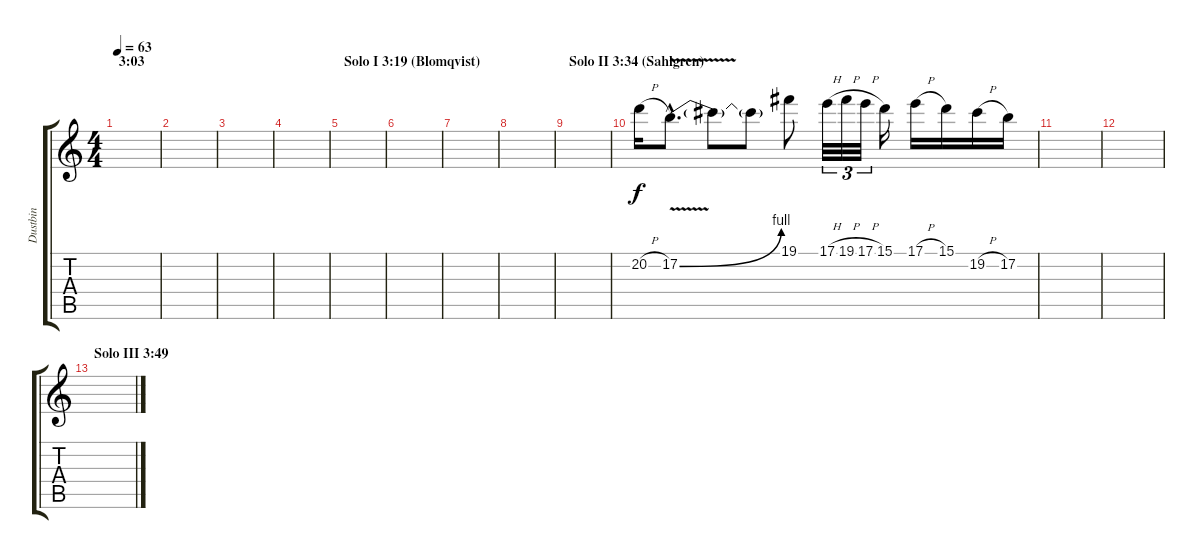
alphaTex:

\track ("Dustbin" "Dustbin") {instrument distortionguitar}
\staff {score tabs}
\tuning (B3 Gb3 D3 A2 E2 B1) {hide}
\ts (4 4)
\section ("" "3:03")
\tempo 63
\clef g2
\ks c
|
|
|
|
\section ("" "Solo I 3:19 (Blomqvist) ")
|
|
|
|
\section ("" "Solo II 3:34 (Sahlgren)")
|
20.2{h}.16 17.2{be (bend 0 0 60 4) v hac}.8{d} 17.2{t}.8 17.2{t}.8 19.1.8 17.1{h}.32{tu (3 2)} 19.1{h}.32{tu (3 2)} 17.1{h}.32{tu (3 2)} 15.1.16 17.1{h}.16 15.1.16 19.2{h}.16 17.2.16 |
|
|
\section ("" "Solo III 3:49")
